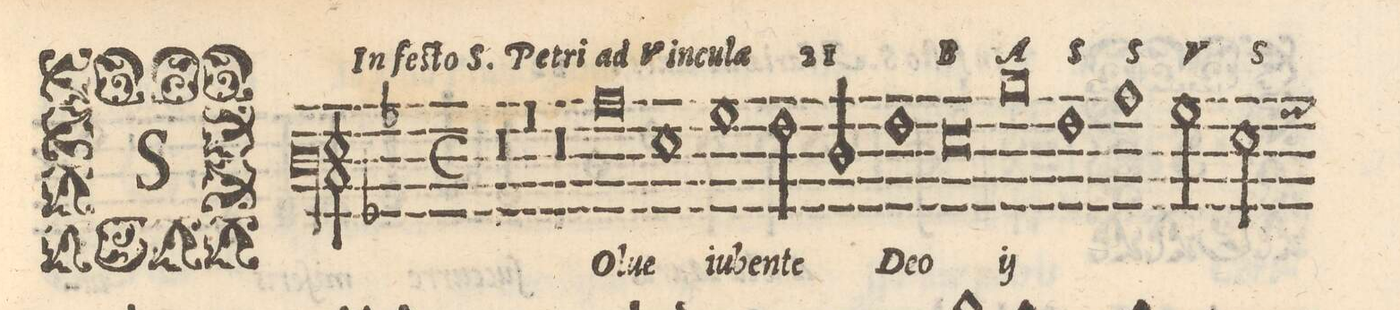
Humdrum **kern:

**kern	**text
*I"BASSVS	*
*clefF3	*
*k[b-]	*
*met(C)	*
*M2/1	*
0r	.
=2-	=2-
0r	.
=3-	=3-
0r	.
=4-	=4-
0c\	SOl-
=5-	=5-
1G\	-ue
1B-\	iu-
=6-	=6-
2A\	-ben-
2F/	-te
1A\	De-
=7-	=7-
0G\	-o
=8-	=8-
*	*ij
0d\	Sol-
=9-	=9-
1A\	-ue
1c\	iu-
=10-	=10-
2B-\	-ben-
2G\	-te
*custos:B	*
*-	*-
